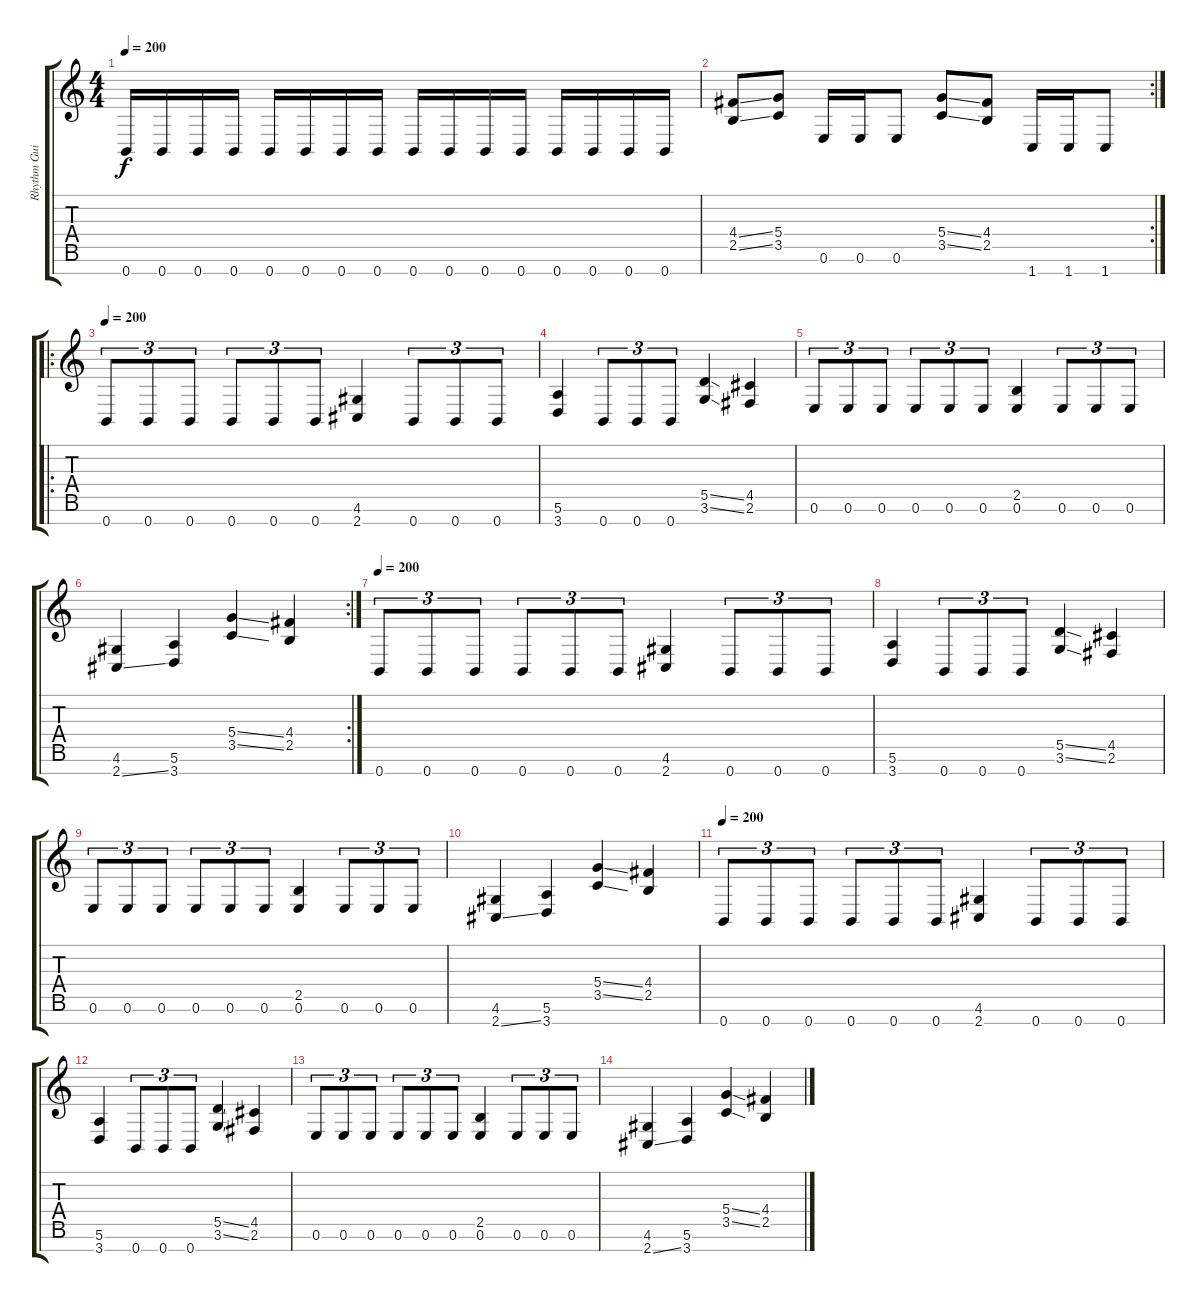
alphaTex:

\track ("Rhythm Guitar" "Rhythm Gui") {instrument distortionguitar}
\staff {score tabs}
\tuning (E4 B3 G3 D3 A2 E2 B1) {hide}
\ts (4 4)
\tempo 200
\clef g2
\ks c
0.7.16{dy f} 0.7.16 0.7.16 0.7.16 0.7.16 0.7.16 0.7.16 0.7.16 0.7.16 0.7.16 0.7.16 0.7.16 0.7.16 0.7.16 0.7.16 0.7.16 |
\rc 2
(4.4{ss} 2.5{ss}).8 (5.4 3.5).8 0.6.16 0.6.16 0.6.8 (5.4{ss} 3.5{ss}).8 (4.4 2.5).8 1.7.16 1.7.16 1.7.8 |
\ro
\tempo 200
0.7.8{tu (3 2)} 0.7.8{tu (3 2)} 0.7.8{tu (3 2)} 0.7.8{tu (3 2)} 0.7.8{tu (3 2)} 0.7.8{tu (3 2)} (4.6 2.7).4 0.7.8{tu (3 2)} 0.7.8{tu (3 2)} 0.7.8{tu (3 2)} |
(5.6 3.7).4 0.7.8{tu (3 2)} 0.7.8{tu (3 2)} 0.7.8{tu (3 2)} (5.5{ss} 3.6{ss}).4 (4.5 2.6).4 |
0.6.8{tu (3 2)} 0.6.8{tu (3 2)} 0.6.8{tu (3 2)} 0.6.8{tu (3 2)} 0.6.8{tu (3 2)} 0.6.8{tu (3 2)} (2.5 0.6).4 0.6.8{tu (3 2)} 0.6.8{tu (3 2)} 0.6.8{tu (3 2)} |
\rc 2
(4.6 2.7{ss}).4 (5.6 3.7).4 (5.4{ss} 3.5{ss}).4 (4.4 2.5).4 |
\tempo 200
0.7.8{tu (3 2)} 0.7.8{tu (3 2)} 0.7.8{tu (3 2)} 0.7.8{tu (3 2)} 0.7.8{tu (3 2)} 0.7.8{tu (3 2)} (4.6 2.7).4 0.7.8{tu (3 2)} 0.7.8{tu (3 2)} 0.7.8{tu (3 2)} |
(5.6 3.7).4 0.7.8{tu (3 2)} 0.7.8{tu (3 2)} 0.7.8{tu (3 2)} (5.5{ss} 3.6{ss}).4 (4.5 2.6).4 |
0.6.8{tu (3 2)} 0.6.8{tu (3 2)} 0.6.8{tu (3 2)} 0.6.8{tu (3 2)} 0.6.8{tu (3 2)} 0.6.8{tu (3 2)} (2.5 0.6).4 0.6.8{tu (3 2)} 0.6.8{tu (3 2)} 0.6.8{tu (3 2)} |
(4.6 2.7{ss}).4 (5.6 3.7).4 (5.4{ss} 3.5{ss}).4 (4.4 2.5).4 |
\tempo 200
0.7.8{tu (3 2)} 0.7.8{tu (3 2)} 0.7.8{tu (3 2)} 0.7.8{tu (3 2)} 0.7.8{tu (3 2)} 0.7.8{tu (3 2)} (4.6 2.7).4 0.7.8{tu (3 2)} 0.7.8{tu (3 2)} 0.7.8{tu (3 2)} |
(5.6 3.7).4 0.7.8{tu (3 2)} 0.7.8{tu (3 2)} 0.7.8{tu (3 2)} (5.5{ss} 3.6{ss}).4 (4.5 2.6).4 |
0.6.8{tu (3 2)} 0.6.8{tu (3 2)} 0.6.8{tu (3 2)} 0.6.8{tu (3 2)} 0.6.8{tu (3 2)} 0.6.8{tu (3 2)} (2.5 0.6).4 0.6.8{tu (3 2)} 0.6.8{tu (3 2)} 0.6.8{tu (3 2)} |
(4.6 2.7{ss}).4 (5.6 3.7).4 (5.4{ss} 3.5{ss}).4 (4.4 2.5).4
